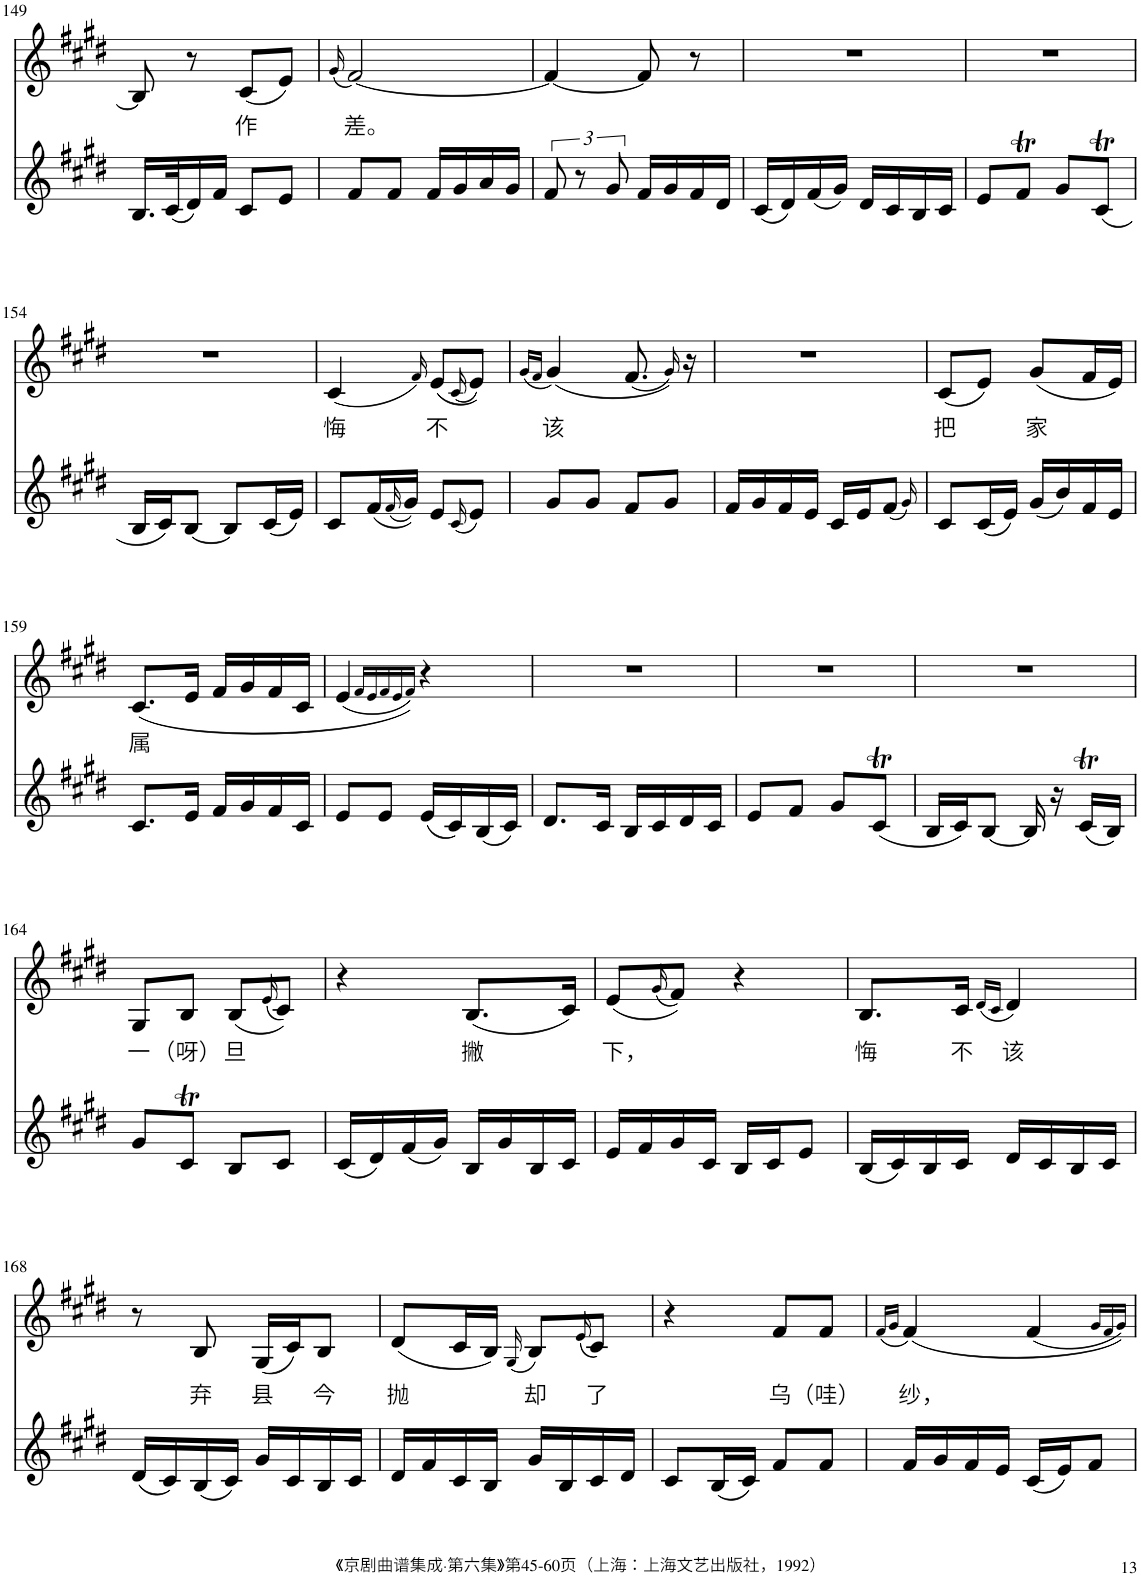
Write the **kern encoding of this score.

**kern	**kern	**text
*part2	*part1	*part1
*staff2	*staff1	*staff1
*I"Piano	*I"Piano	*
*I'Pno	*I'Pno	*
!!LO:PB:g=z
*clefG2	*clefG2	*
*k[f#c#g#d#]	*k[f#c#g#d#]	*
*M2/4	*M2/4	*
=149	=149	=149
16.B/LL	8B/]	.
(32c#/K	.	.
16d#/)	8r	.
16f#/JJ	.	.
!	!	!LO:LY:b
8c#/L	(8c#/L	作
8e/J	8e/J)	.
=150	=150	=150
.	(16qg#/	.
!	!	!LO:LY:b
8f#/L	[2f#/)	差。
8f#/J	.	.
16f#/LL	.	.
16g#/	.	.
16a/	.	.
16g#/JJ	.	.
=151	=151	=151
12f#/	4f#/_	.
12r	.	.
12g#/	.	.
16f#/LL	8f#/]	.
16g#/	.	.
16f#/	8r	.
16d#/JJ	.	.
=152	=152	=152
(16c#/LL	2r	.
16d#/)	.	.
(16f#/	.	.
16g#/JJ)	.	.
16d#/LL	.	.
16c#/	.	.
16B/	.	.
16c#/JJ	.	.
=153	=153	=153
8e/L	2r	.
8f#T/J	.	.
8g#/L	.	.
(8c#T/J	.	.
!!LO:LB:g=z
=154	=154	=154
16B/LL	2r	.
16c#/J)	.	.
[8B/J	.	.
8B/L]	.	.
(16c#/L	.	.
16e/JJ)	.	.
=155	=155	=155
!	!	!LO:LY:b
8c#/L	(4c#/	悔
(16f#/L	.	.
(16qf#/	.	.
16g#/JJ))	.	.
.	16qf#/)	.
!	!	!LO:LY:b
8e/L	(8e/L	不
(16qc#/	(16qc#/	.
8e/J)	8e/J))	.
=156	=156	=156
.	(16qg#/LL	.
.	16qf#/JJ	.
!	!	!LO:LY:b
8g#/L	(4g#/)	该
8g#/J	.	.
8f#/L	(8.f#/	.
8g#/J	.	.
.	16qg#/))	.
.	16r	.
=157	=157	=157
16f#/LL	2r	.
16g#/	.	.
16f#/	.	.
16e/JJ	.	.
16c#/LL	.	.
16e/J	.	.
(8f#/J	.	.
16qg#/)	.	.
=158	=158	=158
!	!	!LO:LY:b
8c#/L	(8c#/L	把
(16c#/L	8e/J)	.
16e/JJ)	.	.
!	!	!LO:LY:b
(16g#/LL	(8g#/L	家
16b/)	.	.
16f#/	16f#/L	.
16e/JJ	16e/JJ)	.
!!LO:LB:g=z
=159	=159	=159
!	!	!LO:LY:b
8.c#/L	(8.c#/L	属
16e/Jk	16e/Jk	.
16f#/LL	16f#/LL	.
16g#/	16g#/	.
16f#/	16f#/	.
16c#/JJ	16c#/JJ	.
=160	=160	=160
8e/L	(4e/	.
8e/J	.	.
.	16qf#/LL	.
.	16qe/	.
.	16qf#/	.
.	16qe/	.
.	16qf#/JJ))	.
(16e/LL	4r	.
16c#/)	.	.
(16B/	.	.
16c#/JJ)	.	.
=161	=161	=161
8.d#/L	2r	.
16c#/Jk	.	.
16B/LL	.	.
16c#/	.	.
16d#/	.	.
16c#/JJ	.	.
=162	=162	=162
8e/L	2r	.
8f#/J	.	.
8g#/L	.	.
(8c#T/J	.	.
=163	=163	=163
16B/LL	2r	.
16c#/J)	.	.
[8B/J	.	.
16B/]	.	.
16r	.	.
(16c#T/LL	.	.
16B/JJ)	.	.
!!LO:LB:g=z
=164	=164	=164
!	!	!LO:LY:b
8g#/L	8G#/L	一
!	!	!LO:LY:b
8c#T/J	8B/J	（呀）
!	!	!LO:LY:b
8B/L	(8B/L	旦
.	(16qe/	.
8c#/J	8c#/J))	.
=165	=165	=165
(16c#/LL	4r	.
16d#/)	.	.
(16f#/	.	.
16g#/JJ)	.	.
!	!	!LO:LY:b
16B/LL	(8.B/L	撇
16g#/	.	.
16B/	.	.
16c#/JJ	16c#/Jk)	.
=166	=166	=166
!	!	!LO:LY:b
16e/LL	(8e/L	下，
16f#/	.	.
.	(16qg#/	.
16g#/	8f#/J))	.
16c#/JJ	.	.
16B/LL	4r	.
16c#/J	.	.
8e/J	.	.
=167	=167	=167
!	!	!LO:LY:b
(16B/LL	8.B/L	悔
16c#/)	.	.
16B/	.	.
!	!	!LO:LY:b
16c#/JJ	16c#/Jk	不
.	(16qd#/LL	.
.	16qc#/JJ	.
!	!	!LO:LY:b
16d#/LL	4d#/)	该
16c#/	.	.
16B/	.	.
16c#/JJ	.	.
!!LO:LB:g=z
=168	=168	=168
(16d#/LL	8r	.
16c#/)	.	.
!	!	!LO:LY:b
(16B/	8B/	弃
16c#/JJ)	.	.
!	!	!LO:LY:b
16g#/LL	(16G#/LL	县
16c#/	16c#/J)	.
!	!	!LO:LY:b
16B/	8B/J	今
16c#/JJ	.	.
=169	=169	=169
!	!	!LO:LY:b
16d#/LL	(8d#/L	抛
16f#/	.	.
16c#/	16c#/L	.
16B/JJ	16B/JJ)	.
.	(16qG#/	.
!	!	!LO:LY:b
16g#/LL	8B/L)	却
16B/	.	.
.	(16qe/	.
!	!	!LO:LY:b
16c#/	8c#/J)	了
16d#/JJ	.	.
=170	=170	=170
8c#/L	4r	.
(16B/L	.	.
16c#/JJ)	.	.
!	!	!LO:LY:b
8f#/L	8f#/L	乌
!	!	!LO:LY:b
8f#/J	8f#/J	（哇）
=171	=171	=171
.	(16qf#/LL	.
.	16qg#/JJ	.
!	!	!LO:LY:b
16f#/LL	(4f#/)	纱，
16g#/	.	.
16f#/	.	.
16e/JJ	.	.
(16c#/LL	(4f#/	.
16e/J)	.	.
8f#/J	.	.
.	16qg#/LL	.
.	16qf#/	.
.	16qg#/JJ))	.
=	=	=
*-	*-	*-
